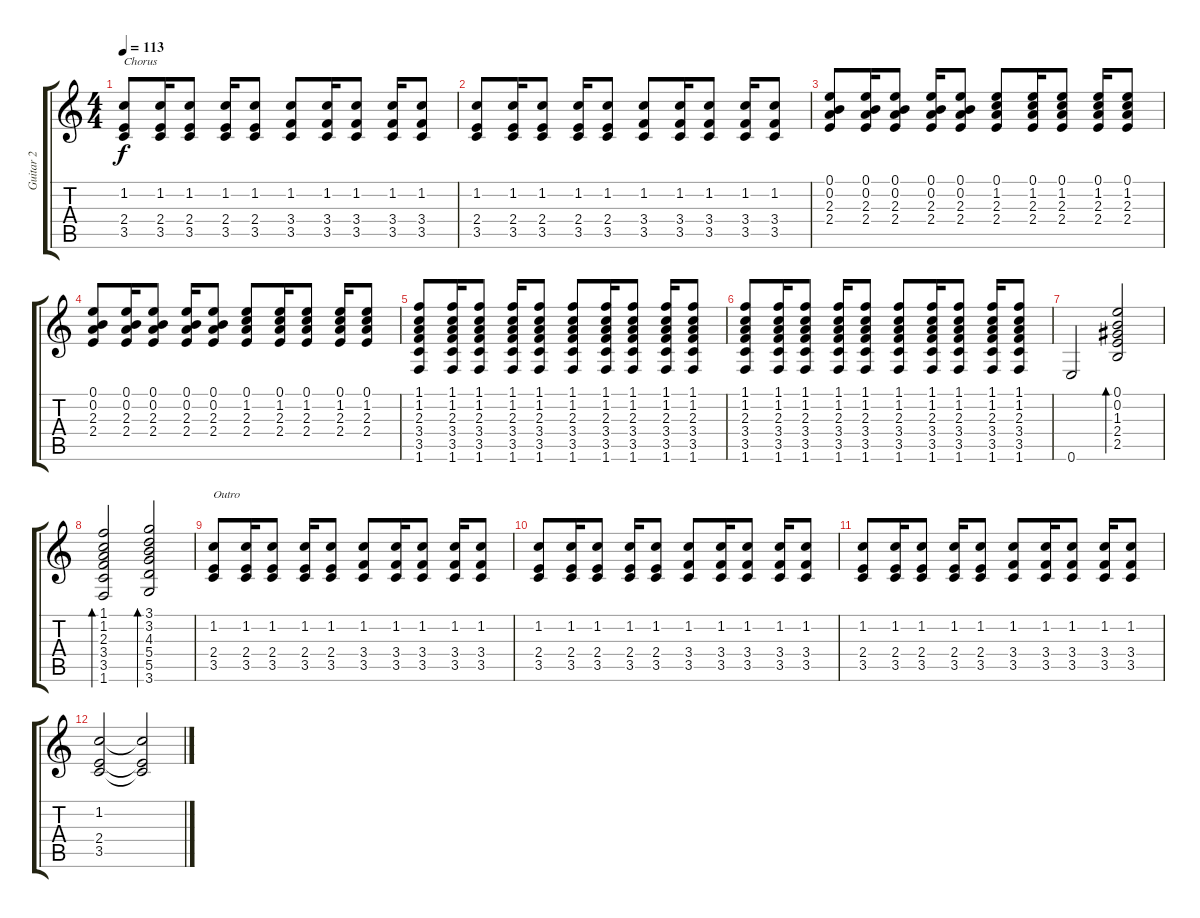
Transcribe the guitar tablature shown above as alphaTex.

\track ("Guitar 2" "Guitar 2") {instrument electricguitarclean}
\staff {score tabs}
\tuning (E4 B3 G3 D3 A2 E2) {hide}
\ts (4 4)
\tempo 113
\clef g2
\ks c
(1.2 2.4 3.5).8{txt "Chorus" dy f volume 12 balance 12} (1.2 2.4 3.5).16 (1.2 2.4 3.5).8 (1.2 2.4 3.5).16 (1.2 2.4 3.5).8 (1.2 3.4 3.5).8 (1.2 3.4 3.5).16 (1.2 3.4 3.5).8 (1.2 3.4 3.5).16 (1.2 3.4 3.5).8 |
(1.2 2.4 3.5).8 (1.2 2.4 3.5).16 (1.2 2.4 3.5).8 (1.2 2.4 3.5).16 (1.2 2.4 3.5).8 (1.2 3.4 3.5).8 (1.2 3.4 3.5).16 (1.2 3.4 3.5).8 (1.2 3.4 3.5).16 (1.2 3.4 3.5).8 |
(0.1 0.2 2.3 2.4).8 (0.1 0.2 2.3 2.4).16 (0.1 0.2 2.3 2.4).8 (0.1 0.2 2.3 2.4).16 (0.1 0.2 2.3 2.4).8 (0.1 1.2 2.3 2.4).8 (0.1 1.2 2.3 2.4).16 (0.1 1.2 2.3 2.4).8 (0.1 1.2 2.3 2.4).16 (0.1 1.2 2.3 2.4).8 |
(0.1 0.2 2.3 2.4).8 (0.1 0.2 2.3 2.4).16 (0.1 0.2 2.3 2.4).8 (0.1 0.2 2.3 2.4).16 (0.1 0.2 2.3 2.4).8 (0.1 1.2 2.3 2.4).8 (0.1 1.2 2.3 2.4).16 (0.1 1.2 2.3 2.4).8 (0.1 1.2 2.3 2.4).16 (0.1 1.2 2.3 2.4).8 |
(1.1 1.2 2.3 3.4 3.5 1.6).8 (1.1 1.2 2.3 3.4 3.5 1.6).16 (1.1 1.2 2.3 3.4 3.5 1.6).8 (1.1 1.2 2.3 3.4 3.5 1.6).16 (1.1 1.2 2.3 3.4 3.5 1.6).8 (1.1 1.2 2.3 3.4 3.5 1.6).8 (1.1 1.2 2.3 3.4 3.5 1.6).16 (1.1 1.2 2.3 3.4 3.5 1.6).8 (1.1 1.2 2.3 3.4 3.5 1.6).16 (1.1 1.2 2.3 3.4 3.5 1.6).8 |
(1.1 1.2 2.3 3.4 3.5 1.6).8 (1.1 1.2 2.3 3.4 3.5 1.6).16 (1.1 1.2 2.3 3.4 3.5 1.6).8 (1.1 1.2 2.3 3.4 3.5 1.6).16 (1.1 1.2 2.3 3.4 3.5 1.6).8 (1.1 1.2 2.3 3.4 3.5 1.6).8 (1.1 1.2 2.3 3.4 3.5 1.6).16 (1.1 1.2 2.3 3.4 3.5 1.6).8 (1.1 1.2 2.3 3.4 3.5 1.6).16 (1.1 1.2 2.3 3.4 3.5 1.6).8 |
0.6.2{volume 16 balance 8} (0.1 0.2 1.3 2.4 2.5).2{bd 240} |
(1.1 1.2 2.3 3.4 3.5 1.6).2{bd 480} (3.1 3.2 4.3 5.4 5.5 3.6).2{bd 480} |
(1.2 2.4 3.5).8{txt "Outro" volume 12 balance 12} (1.2 2.4 3.5).16 (1.2 2.4 3.5).8 (1.2 2.4 3.5).16 (1.2 2.4 3.5).8 (1.2 3.4 3.5).8 (1.2 3.4 3.5).16 (1.2 3.4 3.5).8 (1.2 3.4 3.5).16 (1.2 3.4 3.5).8 |
(1.2 2.4 3.5).8 (1.2 2.4 3.5).16 (1.2 2.4 3.5).8 (1.2 2.4 3.5).16 (1.2 2.4 3.5).8 (1.2 3.4 3.5).8 (1.2 3.4 3.5).16 (1.2 3.4 3.5).8 (1.2 3.4 3.5).16 (1.2 3.4 3.5).8 |
(1.2 2.4 3.5).8 (1.2 2.4 3.5).16 (1.2 2.4 3.5).8 (1.2 2.4 3.5).16 (1.2 2.4 3.5).8 (1.2 3.4 3.5).8 (1.2 3.4 3.5).16 (1.2 3.4 3.5).8 (1.2 3.4 3.5).16 (1.2 3.4 3.5).8 |
(1.2 2.4 3.5).2 (1.2{t} 2.4{t} 3.5{t}).2
